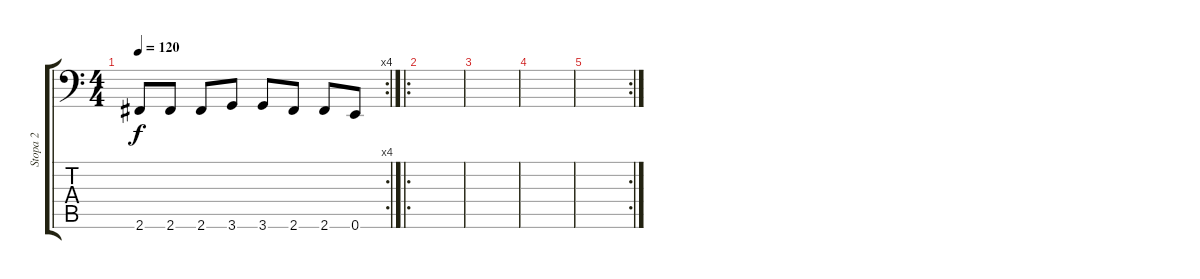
\track ("Stopa 2" "Stopa 2") {instrument electricbasspick}
\staff {score tabs}
\tuning (E3 B2 G2 D2 A1 E1) {hide}
\rc 4
\ts (4 4)
\tempo 120
\clef f4
\ks c
2.6.8{dy f} 2.6.8 2.6.8 3.6.8 3.6.8 2.6.8 2.6.8 0.6.8 |
\ro
|
|
|
\rc 2
